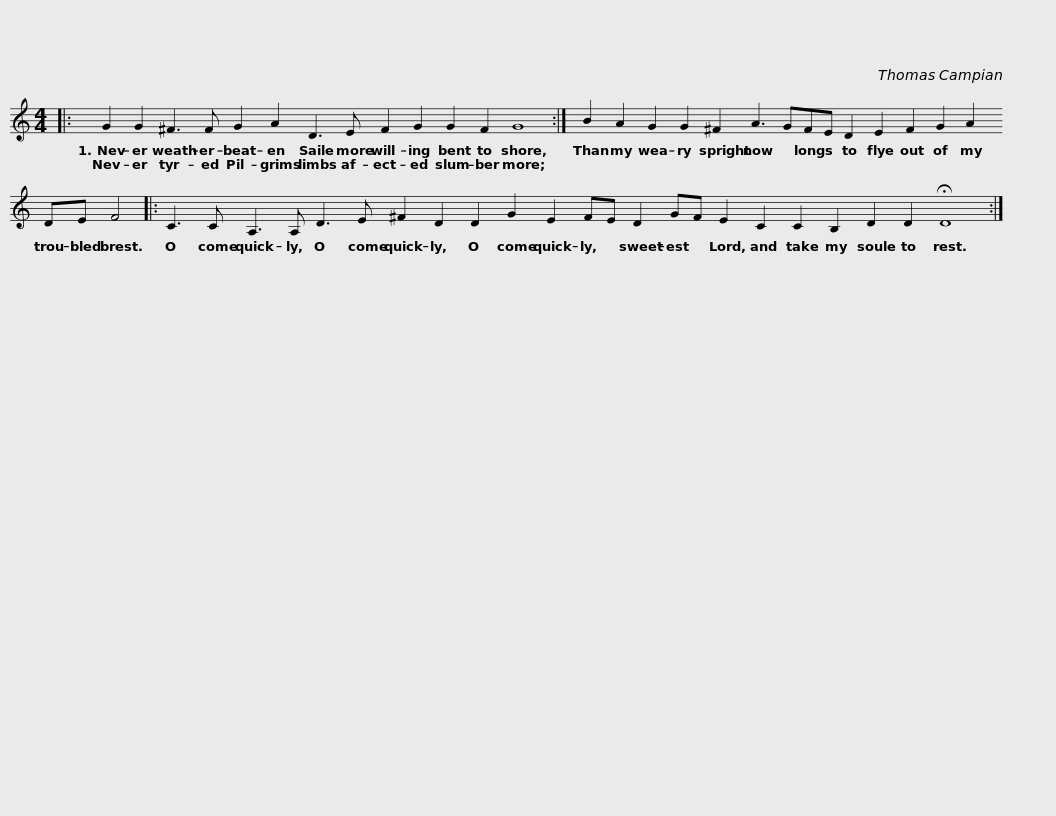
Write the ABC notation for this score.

X:1
L:1/8
M:4/4
I:linebreak $
K:C
V:1 treble
V:1
|: G2 G2 ^F3 F G2 A2 D3 E F2 G2 G2 F2 G8 :|$ B2 A2 G2 G2 ^F2 A3 GFE D2 E2 F2 G2 A2 DE F4 |:$ C3 C A,3 A, D3 E ^F2 D2 D2 G2 E2 FE D2 GF E2 C2 C2 B,2 D2 D2 !fermata!D8 :| %3
